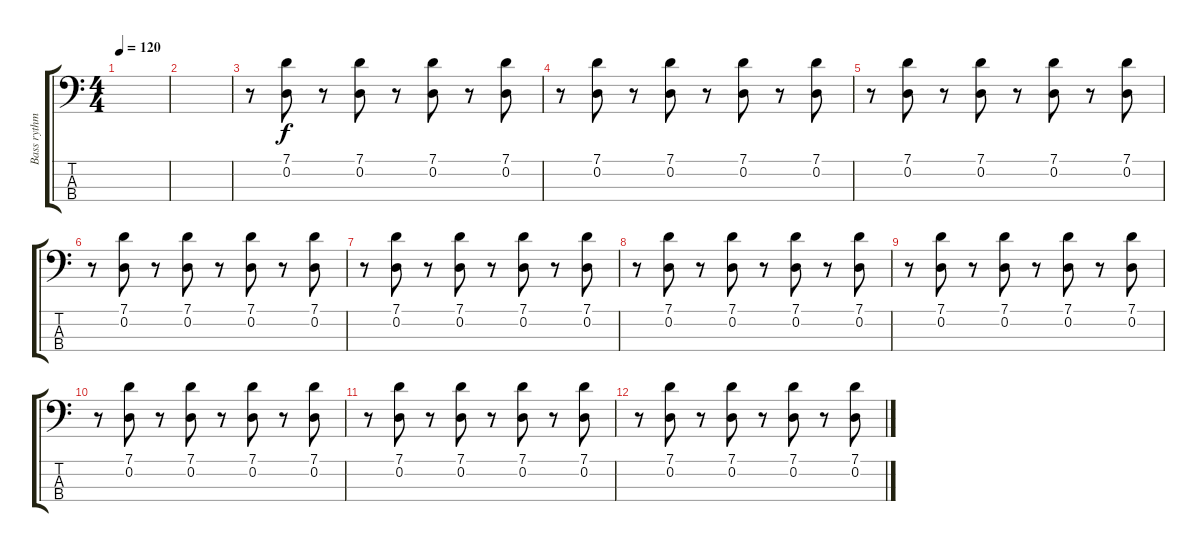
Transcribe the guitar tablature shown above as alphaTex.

\track ("Bass rythmique" "Bass rythm") {instrument electricbassfinger}
\staff {score tabs}
\tuning (G2 D2 A1 E1) {hide}
\ts (4 4)
\tempo 120
\clef f4
\ks c
|
|
r.8 (7.1 0.2).8 r.8 (7.1 0.2).8 r.8 (7.1 0.2).8 r.8 (7.1 0.2).8 |
r.8 (7.1 0.2).8 r.8 (7.1 0.2).8 r.8 (7.1 0.2).8 r.8 (7.1 0.2).8 |
r.8 (7.1 0.2).8 r.8 (7.1 0.2).8 r.8 (7.1 0.2).8 r.8 (7.1 0.2).8 |
r.8 (7.1 0.2).8 r.8 (7.1 0.2).8 r.8 (7.1 0.2).8 r.8 (7.1 0.2).8 |
r.8 (7.1 0.2).8 r.8 (7.1 0.2).8 r.8 (7.1 0.2).8 r.8 (7.1 0.2).8 |
r.8 (7.1 0.2).8 r.8 (7.1 0.2).8 r.8 (7.1 0.2).8 r.8 (7.1 0.2).8 |
r.8 (7.1 0.2).8 r.8 (7.1 0.2).8 r.8 (7.1 0.2).8 r.8 (7.1 0.2).8 |
r.8 (7.1 0.2).8 r.8 (7.1 0.2).8 r.8 (7.1 0.2).8 r.8 (7.1 0.2).8 |
r.8 (7.1 0.2).8 r.8 (7.1 0.2).8 r.8 (7.1 0.2).8 r.8 (7.1 0.2).8 |
r.8 (7.1 0.2).8 r.8 (7.1 0.2).8 r.8 (7.1 0.2).8 r.8 (7.1 0.2).8
